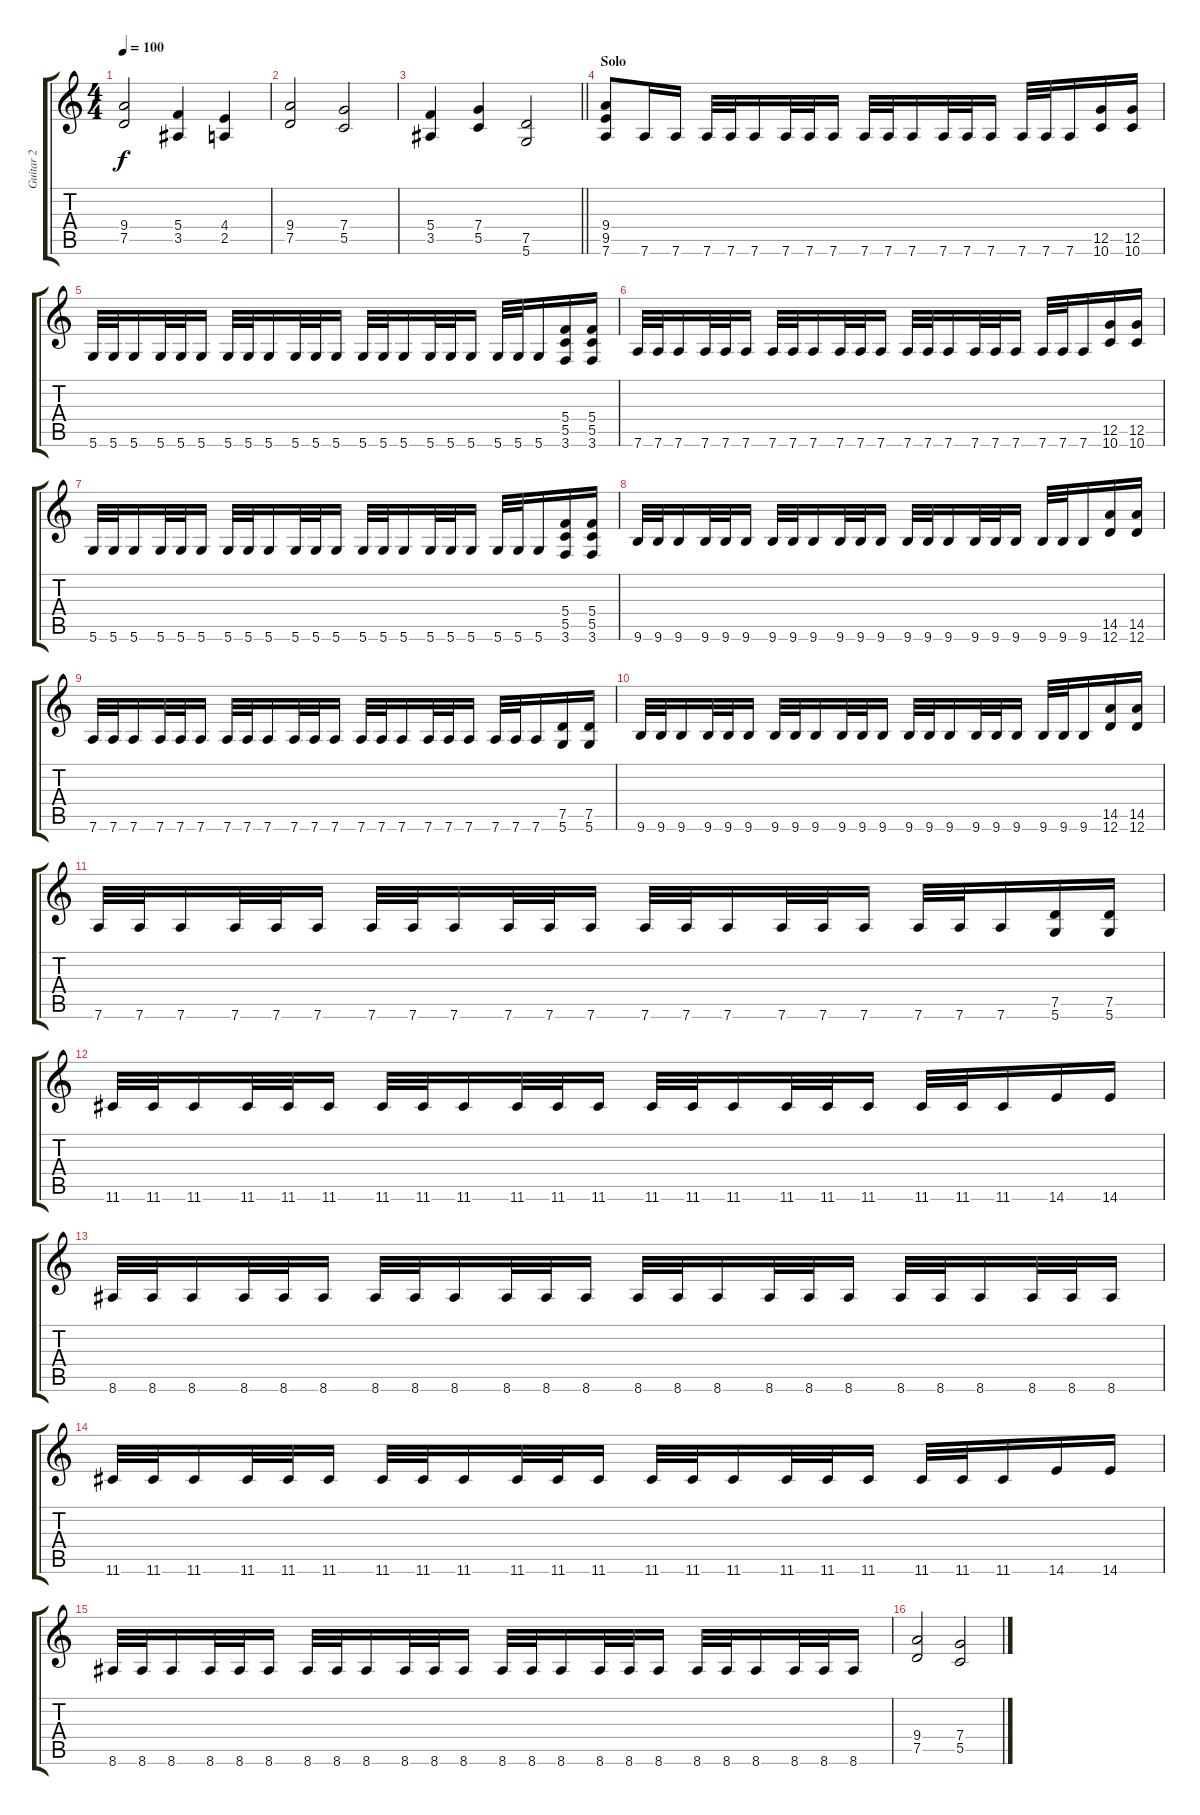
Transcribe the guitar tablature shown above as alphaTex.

\track ("Guitar 2" "Guitar 2") {instrument distortionguitar}
\staff {score tabs}
\tuning (D4 A3 F3 C3 G2 D2) {hide}
\ts (4 4)
\tempo 100
\clef g2
\ks c
(9.4 7.5).2{dy f} (5.4 3.5).4 (4.4 2.5).4 |
(9.4 7.5).2 (7.4 5.5).2 |
\barLineRight lightlight
(5.4 3.5).4 (7.4 5.5).4 (7.5 5.6).2 |
\section ("" "Solo")
(9.4 9.5 7.6).8 7.6.16 7.6.16 7.6.32 7.6.32 7.6.16 7.6.32 7.6.32 7.6.16 7.6.32 7.6.32 7.6.16 7.6.32 7.6.32 7.6.16 7.6.32 7.6.32 7.6.16 (12.5 10.6).16 (12.5 10.6).16 |
5.6.32 5.6.32 5.6.16 5.6.32 5.6.32 5.6.16 5.6.32 5.6.32 5.6.16 5.6.32 5.6.32 5.6.16 5.6.32 5.6.32 5.6.16 5.6.32 5.6.32 5.6.16 5.6.32 5.6.32 5.6.16 (5.4 5.5 3.6).16 (5.4 5.5 3.6).16 |
7.6.32 7.6.32 7.6.16 7.6.32 7.6.32 7.6.16 7.6.32 7.6.32 7.6.16 7.6.32 7.6.32 7.6.16 7.6.32 7.6.32 7.6.16 7.6.32 7.6.32 7.6.16 7.6.32 7.6.32 7.6.16 (12.5 10.6).16 (12.5 10.6).16 |
5.6.32 5.6.32 5.6.16 5.6.32 5.6.32 5.6.16 5.6.32 5.6.32 5.6.16 5.6.32 5.6.32 5.6.16 5.6.32 5.6.32 5.6.16 5.6.32 5.6.32 5.6.16 5.6.32 5.6.32 5.6.16 (5.4 5.5 3.6).16 (5.4 5.5 3.6).16 |
9.6.32 9.6.32 9.6.16 9.6.32 9.6.32 9.6.16 9.6.32 9.6.32 9.6.16 9.6.32 9.6.32 9.6.16 9.6.32 9.6.32 9.6.16 9.6.32 9.6.32 9.6.16 9.6.32 9.6.32 9.6.16 (14.5 12.6).16 (14.5 12.6).16 |
7.6.32 7.6.32 7.6.16 7.6.32 7.6.32 7.6.16 7.6.32 7.6.32 7.6.16 7.6.32 7.6.32 7.6.16 7.6.32 7.6.32 7.6.16 7.6.32 7.6.32 7.6.16 7.6.32 7.6.32 7.6.16 (7.5 5.6).16 (7.5 5.6).16 |
9.6.32 9.6.32 9.6.16 9.6.32 9.6.32 9.6.16 9.6.32 9.6.32 9.6.16 9.6.32 9.6.32 9.6.16 9.6.32 9.6.32 9.6.16 9.6.32 9.6.32 9.6.16 9.6.32 9.6.32 9.6.16 (14.5 12.6).16 (14.5 12.6).16 |
7.6.32 7.6.32 7.6.16 7.6.32 7.6.32 7.6.16 7.6.32 7.6.32 7.6.16 7.6.32 7.6.32 7.6.16 7.6.32 7.6.32 7.6.16 7.6.32 7.6.32 7.6.16 7.6.32 7.6.32 7.6.16 (7.5 5.6).16 (7.5 5.6).16 |
11.6.32 11.6.32 11.6.16 11.6.32 11.6.32 11.6.16 11.6.32 11.6.32 11.6.16 11.6.32 11.6.32 11.6.16 11.6.32 11.6.32 11.6.16 11.6.32 11.6.32 11.6.16 11.6.32 11.6.32 11.6.16 14.6.16 14.6.16 |
8.6.32 8.6.32 8.6.16 8.6.32 8.6.32 8.6.16 8.6.32 8.6.32 8.6.16 8.6.32 8.6.32 8.6.16 8.6.32 8.6.32 8.6.16 8.6.32 8.6.32 8.6.16 8.6.32 8.6.32 8.6.16 8.6.32 8.6.32 8.6.16 |
11.6.32 11.6.32 11.6.16 11.6.32 11.6.32 11.6.16 11.6.32 11.6.32 11.6.16 11.6.32 11.6.32 11.6.16 11.6.32 11.6.32 11.6.16 11.6.32 11.6.32 11.6.16 11.6.32 11.6.32 11.6.16 14.6.16 14.6.16 |
8.6.32 8.6.32 8.6.16 8.6.32 8.6.32 8.6.16 8.6.32 8.6.32 8.6.16 8.6.32 8.6.32 8.6.16 8.6.32 8.6.32 8.6.16 8.6.32 8.6.32 8.6.16 8.6.32 8.6.32 8.6.16 8.6.32 8.6.32 8.6.16 |
(9.4 7.5).2 (7.4 5.5).2
